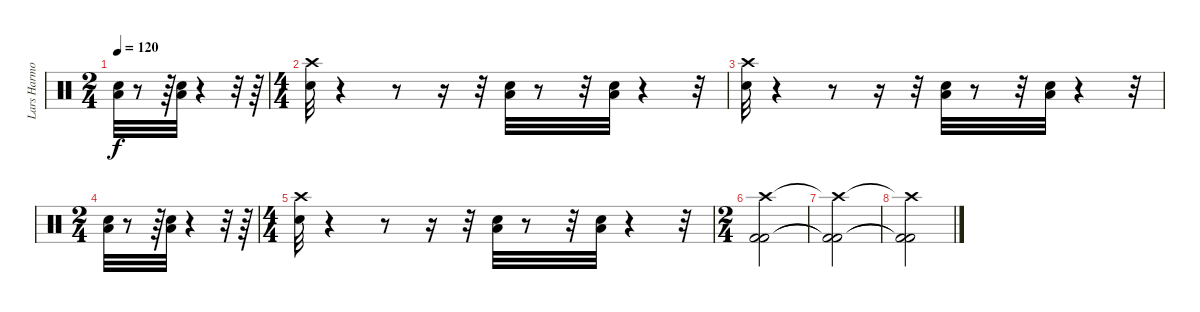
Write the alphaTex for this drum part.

\track ("Lars Harmony" "Lars Harmo") {instrument percussion}
\staff {score}
\articulation defaults
\ts (2 4)
\tempo 120
\clef neutral
\ks c
("Snare (hit) 2" "Low Floor Tom (hit)").32{dy f} r.8 r.64 ("Snare (hit) 2" "Low Floor Tom (hit)").32 r.4 r.32 r.64 |
\ts (4 4)
("Snare (hit) 2" "Crash high (hit)").32 r.4 r.8 r.16 r.32 ("Snare (hit) 2" "Low Floor Tom (hit)").32 r.8 r.32 ("Snare (hit) 2" "Low Floor Tom (hit)").32 r.4 r.32 |
("Snare (hit) 2" "Crash high (hit)").32 r.4 r.8 r.16 r.32 ("Snare (hit) 2" "Low Floor Tom (hit)").32 r.8 r.32 ("Snare (hit) 2" "Low Floor Tom (hit)").32 r.4 r.32 |
\ts (2 4)
("Snare (hit) 2" "Low Floor Tom (hit)").32 r.8 r.64 ("Snare (hit) 2" "Low Floor Tom (hit)").32 r.4 r.32 r.64 |
\ts (4 4)
("Snare (hit) 2" "Crash high (hit)").32 r.4 r.8 r.16 r.32 ("Snare (hit) 2" "Low Floor Tom (hit)").32 r.8 r.32 ("Snare (hit) 2" "Low Floor Tom (hit)").32 r.4 r.32 |
\ts (2 4)
("Kick (hit) 2" "Kick (hit) 2" "Crash high (hit)").2 |
("Kick (hit) 2"{t} "Kick (hit) 2"{t} "Crash high (hit)"{t}).2 |
("Kick (hit) 2"{t} "Kick (hit) 2"{t} "Crash high (hit)"{t}).2
